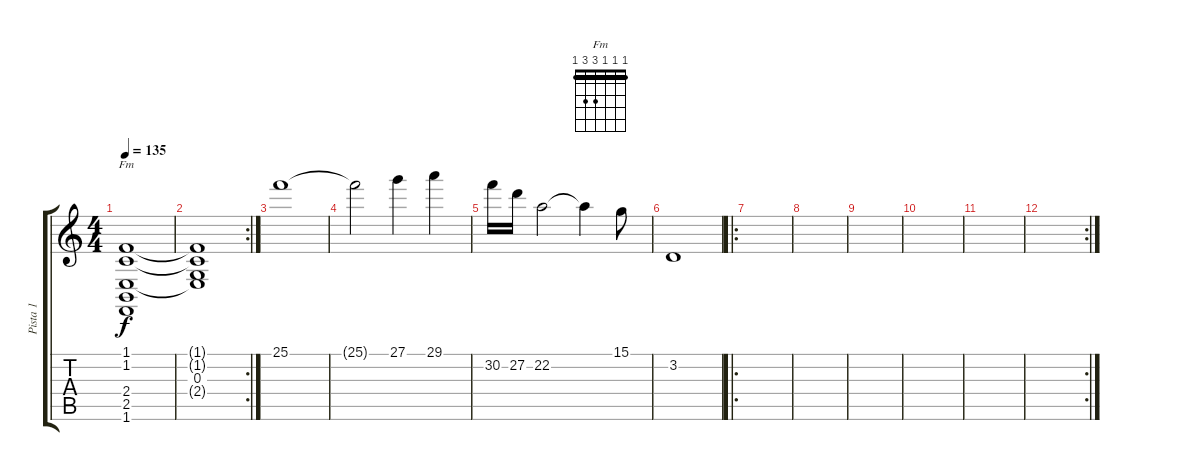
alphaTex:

\track ("Pista 1" "Pista 1") {instrument synthbrass2}
\staff {score tabs}
\tuning (E4 B3 G3 D3 A2 E2) {hide}
\chord ("Fm" 1 1 1 3 3 1) {barre 1}
\ts (4 4)
\tempo 135
\clef g2
\ks c
(1.1 1.2 2.4 2.5 1.6).1{ch "Fm" dy f} |
\rc 2
(1.1{t} 1.2{t} 0.3{t} 2.4{t}).1 |
25.1.1 |
25.1{t}.2 27.1.4 29.1.4 |
30.2.16 27.2.16 22.2.2 22.2{t}.4 15.1.8 |
3.2.1 |
\ro
|
|
|
|
|
\rc 2
